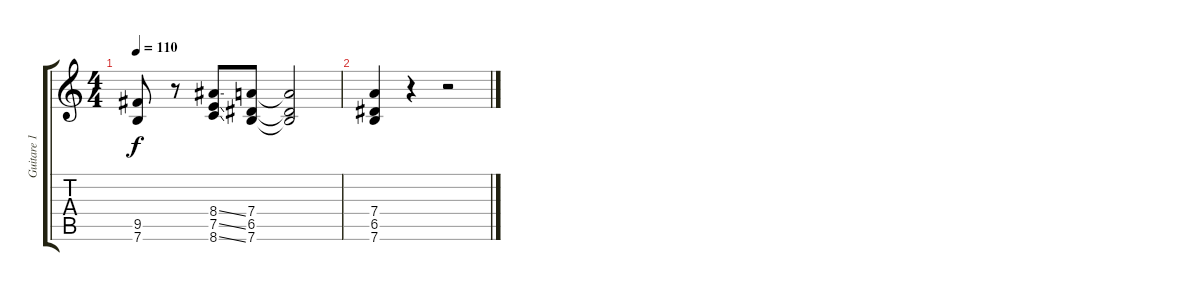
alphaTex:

\track ("Guitare 1" "Guitare 1") {instrument overdrivenguitar}
\staff {score tabs}
\tuning (E4 B3 G3 D3 A2 E2) {hide}
\ts (4 4)
\tempo 110
\clef g2
\ks c
(9.5 7.6).8{dy f} r.8 (8.4{ss} 7.5{ss} 8.6{ss}).8 (7.4 6.5 7.6).8 (7.4{t} 6.5{t} 7.6{t}).2 |
(7.4 6.5 7.6).4 r.4 r.2
